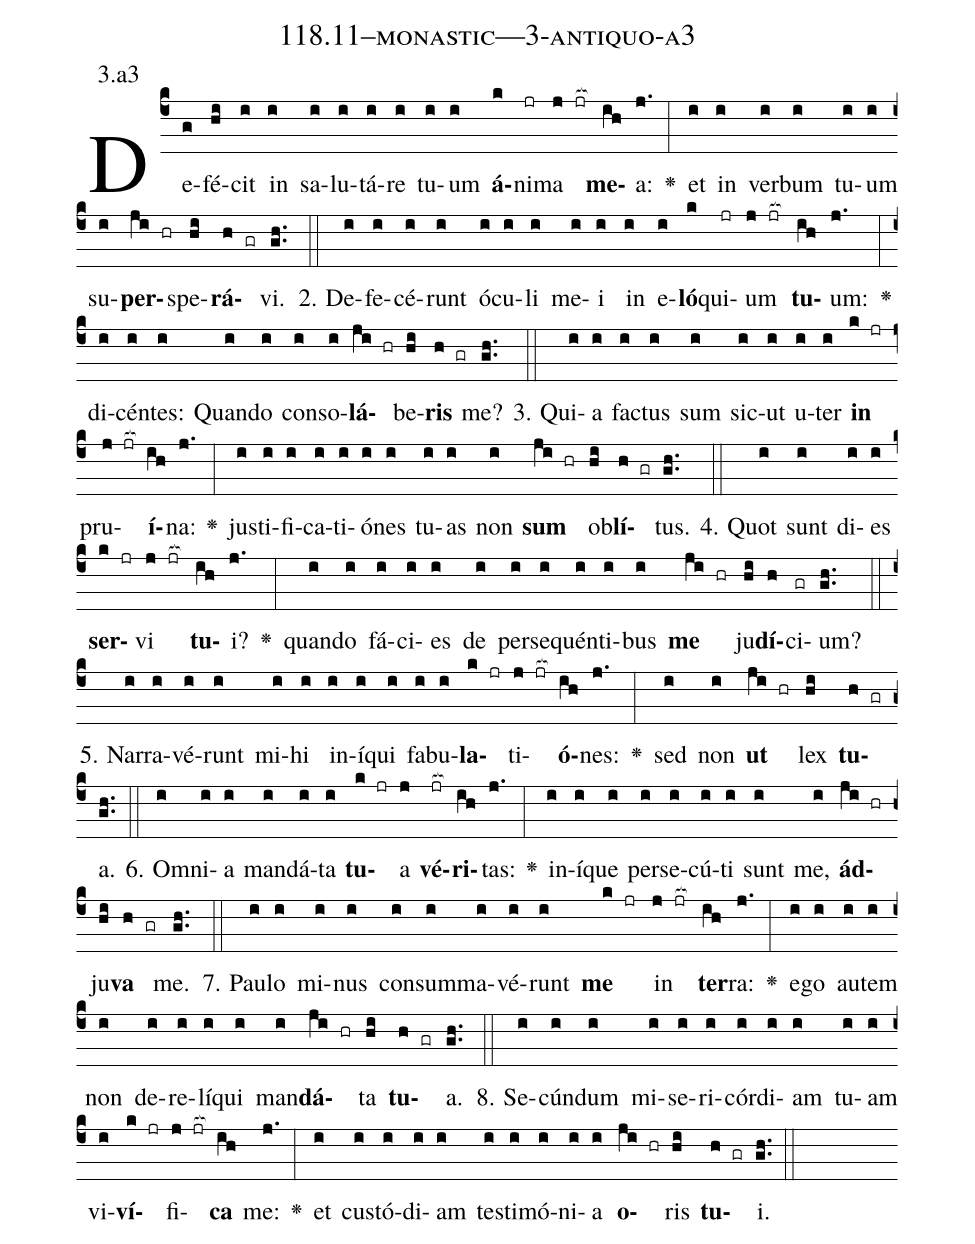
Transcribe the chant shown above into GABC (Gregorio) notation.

name: 118.11--monastic---3-antiquo-a3;
annotation: 3.a3;
%%
(c4)De(g)fé(hi)cit(i) in(i) sa(i)lu(i)tá(i)re(i) tu(i)um(i) <b>á</b>(k)ni(jr)ma(j jr[ocb:1{]) <b>me</b>(ih[ocb:0}])a:(j.) <v>\greheightstar</v>(:) et(i) in(i) ver(i)bum(i) tu(i)um(i) su(i)<b>per</b>(ji hr)spe(hi)<b>rá</b>(h gr)vi.(gh..) (::)
2. De(i)fe(i)cé(i)runt(i) ó(i)cu(i)li(i) me(i)i(i) in(i) e(i)<b>ló</b>(k)qui(jr)um(j jr[ocb:1{]) <b>tu</b>(ih[ocb:0}])um:(j.) <v>\greheightstar</v>(:) di(i)cén(i)tes:(i) Quan(i)do(i) con(i)so(i)<b>lá</b>(ji hr)be(hi)<b>ris</b>(h gr) me?(gh..) (::)
3. Qui(i)a(i) fac(i)tus(i) sum(i) sic(i)ut(i) u(i)ter(i) <b>in</b>(k jr) pru(j jr[ocb:1{])<b>í</b>(ih[ocb:0}])na:(j.) <v>\greheightstar</v>(:) jus(i)ti(i)fi(i)ca(i)ti(i)ó(i)nes(i) tu(i)as(i) non(i) <b>sum</b>(ji hr) ob(hi)<b>lí</b>(h gr)tus.(gh..) (::)
4. Quot(i) sunt(i) di(i)es(i) <b>ser</b>(k jr)vi(j jr[ocb:1{]) <b>tu</b>(ih[ocb:0}])i?(j.) <v>\greheightstar</v>(:) quan(i)do(i) fá(i)ci(i)es(i) de(i) per(i)se(i)quén(i)ti(i)bus(i) <b>me</b>(ji hr) ju(hi)<b>dí</b>(h)ci(gr)um?(gh..) (::)
5. Nar(i)ra(i)vé(i)runt(i) mi(i)hi(i) in(i)í(i)qui(i) fa(i)bu(i)<b>la</b>(k jr)ti(j jr[ocb:1{])<b>ó</b>(ih[ocb:0}])nes:(j.) <v>\greheightstar</v>(:) sed(i) non(i) <b>ut</b>(ji hr) lex(hi) <b>tu</b>(h gr)a.(gh..) (::)
6. Om(i)ni(i)a(i) man(i)dá(i)ta(i) <b>tu</b>(k jr)a(j) <b>vé</b>(jr[ocb:1{])<b>ri</b>(ih[ocb:0}])tas:(j.) <v>\greheightstar</v>(:) in(i)í(i)que(i) per(i)se(i)cú(i)ti(i) sunt(i) me,(i) <b>ád</b>(ji hr)ju(hi)<b>va</b>(h gr) me.(gh..) (::)
7. Pau(i)lo(i) mi(i)nus(i) con(i)sum(i)ma(i)vé(i)runt(i) <b>me</b>(k jr) in(j jr[ocb:1{]) <b>ter</b>(ih[ocb:0}])ra:(j.) <v>\greheightstar</v>(:) e(i)go(i) au(i)tem(i) non(i) de(i)re(i)lí(i)qui(i) man(i)<b>dá</b>(ji hr)ta(hi) <b>tu</b>(h gr)a.(gh..) (::)
8. Se(i)cún(i)dum(i) mi(i)se(i)ri(i)cór(i)di(i)am(i) tu(i)am(i) vi(i)<b>ví</b>(k jr)fi(j jr[ocb:1{])<b>ca</b>(ih[ocb:0}]) me:(j.) <v>\greheightstar</v>(:) et(i) cus(i)tó(i)di(i)am(i) tes(i)ti(i)mó(i)ni(i)a(i) <b>o</b>(ji hr)ris(hi) <b>tu</b>(h gr)i.(gh..) (::)
